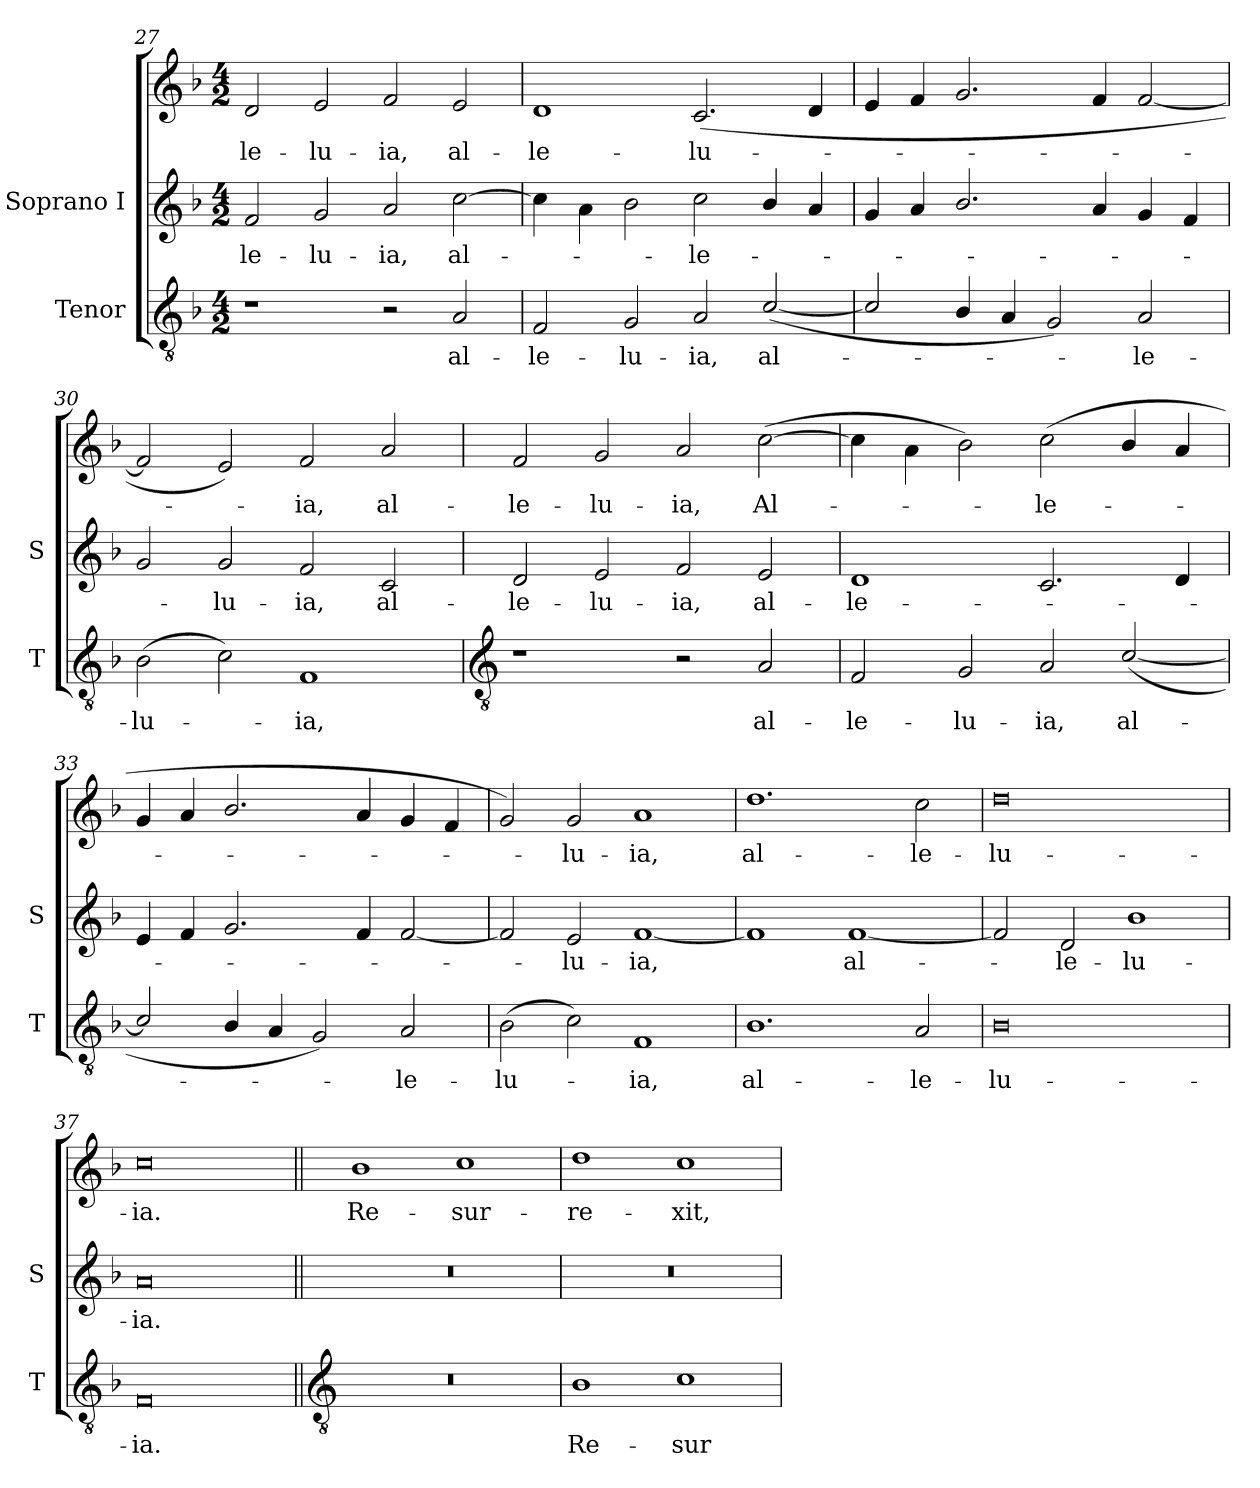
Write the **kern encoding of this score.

**kern	**text	**kern	**text	**kern	**text
*part2	*part2	*part1	*part1	*part1	*part1
*staff3	*staff3	*staff2	*staff2	*staff1	*staff1
*I"Tenor	*	*I"Soprano I	*	*	*
*I'T	*	*I'S	*	*	*
*clefGv2	*	*clefG2	*	*clefG2	*
*k[b-]	*	*k[b-]	*	*k[b-]	*
*F:	*	*F:	*	*F:	*
*M4/2	*	*M4/2	*	*M4/2	*
=27	=27	=27	=27	=27	=27
!	!	!	!LO:LY:b	!	!LO:LY:b
1r	.	2f	-le-	2d	-le-
!	!	!	!LO:LY:b	!	!LO:LY:b
.	.	2g	-lu-	2e	-lu-
!	!	!	!LO:LY:b	!	!LO:LY:b
2r	.	2a	-ia,	2f	-ia,
!	!LO:LY:b	!	!LO:LY:b	!	!LO:LY:b
2A	al-	[2cc	al-	2e	al-
=28	=28	=28	=28	=28	=28
!	!LO:LY:b	!	!	!	!LO:LY:b
2F	-le-	4cc]	.	1d	le-
.	.	4a\	.	.	.
!	!LO:LY:b	!	!	!	!
2G	-lu-	2b-	.	.	.
!	!LO:LY:b	!	!LO:LY:b	!	!LO:LY:b
2A	-ia,	2cc	le-	(<2.c	-lu-
!	!LO:LY:b	!	!	!	!
(<[2c/	al-	4b-/	.	.	.
.	.	4a	.	4d	.
=29	=29	=29	=29	=29	=29
2c/]	.	4g	.	4e	.
.	.	4a	.	4f	.
4B-/	.	2.b-/	.	2.g	.
4A	.	.	.	.	.
2G)	.	.	.	.	.
.	.	4a	.	4f	.
!	!LO:LY:b	!	!	!	!
2A	le-	4g	.	[2f	.
.	.	4f	.	.	.
=30	=30	=30	=30	=30	=30
!	!LO:LY:b	!	!	!	!
(>2B-	-lu-	2g	.	2f]	.
!	!	!	!LO:LY:b	!	!
2c)	.	2g	-lu-	2e)	.
!	!LO:LY:b	!	!LO:LY:b	!	!LO:LY:b
1F	ia,	2f	-ia,	2f	ia,
!	!	!	!LO:LY:b	!	!LO:LY:b
.	.	2c	al-	2a	al-
!!LO:LB:g=z
=31	=31	=31	=31	=31	=31
*clefGv2	*	*	*	*	*
!	!	!	!LO:LY:b	!	!LO:LY:b
1r	.	2d	le-	2f	-le-
!	!	!	!LO:LY:b	!	!LO:LY:b
.	.	2e	-lu-	2g	-lu-
!	!	!	!LO:LY:b	!	!LO:LY:b
2r	.	2f	-ia,	2a	-ia,
!	!LO:LY:b	!	!LO:LY:b	!	!LO:LY:b
2A	al-	2e	al-	(>[2cc	Al-
=32	=32	=32	=32	=32	=32
!	!LO:LY:b	!	!LO:LY:b	!	!
2F	-le-	1d	le-	4cc]	.
.	.	.	.	4a\	.
!	!LO:LY:b	!	!	!	!
2G	-lu-	.	.	2b-)	.
!	!LO:LY:b	!	!	!	!LO:LY:b
2A	-ia,	2.c	.	(<2cc	-le-
!	!LO:LY:b	!	!	!	!
(<[2c/	al-	.	.	4b-/	.
.	.	4d	.	4a	.
=33	=33	=33	=33	=33	=33
2c/]	.	4e	.	4g	.
.	.	4f	.	4a	.
4B-/	.	2.g	.	2.b-/	.
4A	.	.	.	.	.
2G)	.	.	.	.	.
.	.	4f	.	4a	.
!	!LO:LY:b	!	!	!	!
2A	le-	[2f	.	4g	.
.	.	.	.	4f	.
=34	=34	=34	=34	=34	=34
!	!LO:LY:b	!	!	!	!
(>2B-	-lu-	2f]	.	2g)	.
!	!	!	!LO:LY:b	!	!LO:LY:b
2c)	.	2e	lu-	2g	lu-
!	!LO:LY:b	!	!LO:LY:b	!	!LO:LY:b
1F	ia,	[1f	-ia,	1a	-ia,
=35	=35	=35	=35	=35	=35
!	!LO:LY:b	!	!	!	!LO:LY:b
1.B-	al-	1f]	.	1.dd	al-
!	!	!	!LO:LY:b	!	!
.	.	[1f	-al-	.	.
!	!LO:LY:b	!	!	!	!LO:LY:b
2A	-le-	.	.	2cc	-le-
=36	=36	=36	=36	=36	=36
!	!LO:LY:b	!	!	!	!LO:LY:b
0B-	-lu-	2f]	.	0dd	lu-
!	!	!	!LO:LY:b	!	!
.	.	2d	-le-	.	.
!	!	!	!LO:LY:b	!	!
.	.	1b-	-lu-	.	.
=37	=37	=37	=37	=37	=37
!	!LO:LY:b	!	!LO:LY:b	!	!LO:LY:b
0F	-ia.	0a	ia.	0cc	-ia.
!!LO:LB:g=z
=38||	=38||	=38||	=38||	=38||	=38||
*clefGv2	*	*	*	*	*
!	!	!	!	!	!LO:LY:b
0r	.	0r	.	1b-	Re-
!	!	!	!	!	!LO:LY:b
.	.	.	.	1cc	-sur-
=39	=39	=39	=39	=39	=39
!	!LO:LY:b	!	!	!	!LO:LY:b
1B-	Re-	0r	.	1dd	-re-
!	!LO:LY:b	!	!	!	!LO:LY:b
1c	-sur-	.	.	1cc	-xit,
=	=	=	=	=	=
*-	*-	*-	*-	*-	*-
